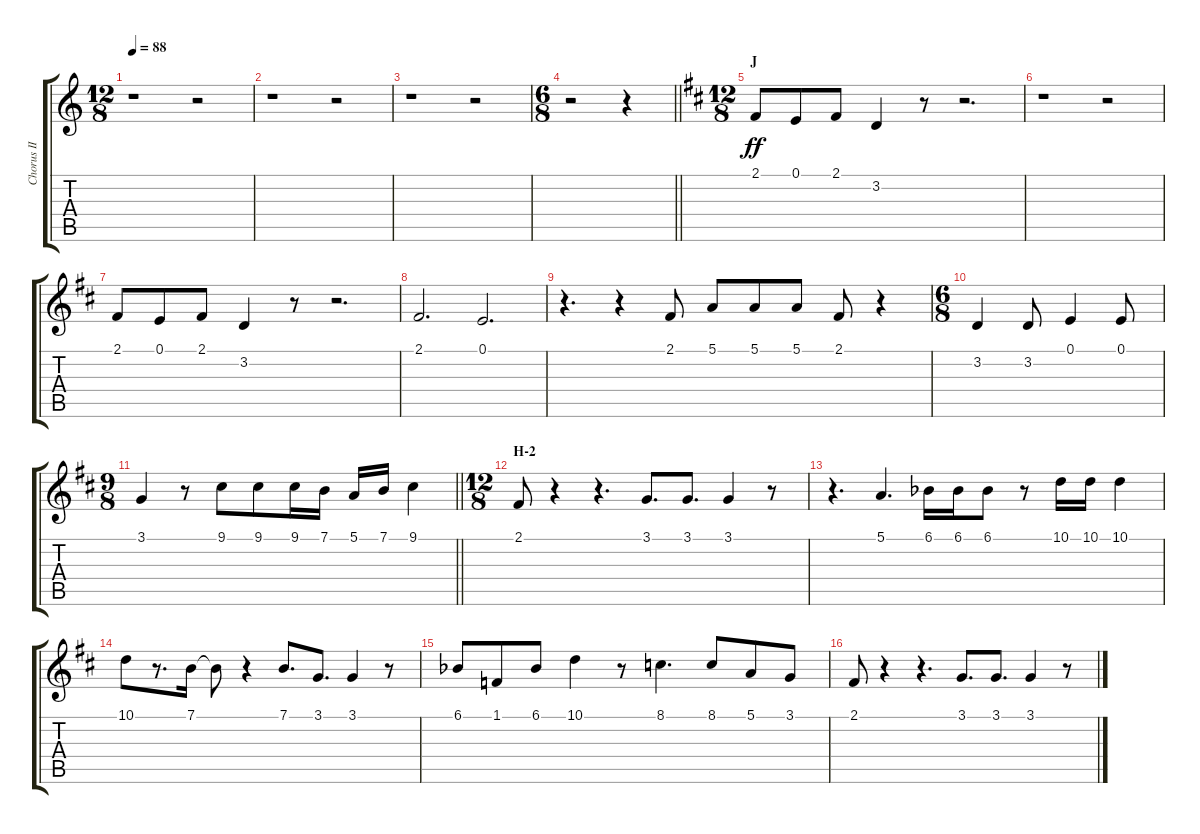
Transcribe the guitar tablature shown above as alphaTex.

\track ("Chorus II" "Chorus II") {instrument voiceoohs}
\staff {score tabs}
\tuning (E4 B3 G3 D3 A2 E2) {hide}
\ts (12 8)
\tempo 88
\clef g2
\ks c
r.1{dy ff} r.2 |
r.1 r.2 |
r.1 r.2 |
\ts (6 8)
\barLineRight lightlight
r.2 r.4 |
\ts (12 8)
\section ("" "J")
\ks d
2.1.8 0.1.8 2.1.8 3.2.4 r.8 r.2{d} |
r.1 r.2 |
2.1.8 0.1.8 2.1.8 3.2.4 r.8 r.2{d} |
2.1.2{d} 0.1.2{d} |
r.4{d} r.4 2.1.8 5.1.8 5.1.8 5.1.8 2.1.8 r.4 |
\ts (6 8)
3.2.4 3.2.8 0.1.4 0.1.8 |
\ts (9 8)
\barLineRight lightlight
3.1.4 r.8 9.1.8 9.1.8 9.1.16 7.1.16 5.1.16 7.1.16 9.1.4 |
\ts (12 8)
\section ("" "H-2")
2.1.8 r.4 r.4{d} 3.1.8{d} 3.1.8{d} 3.1.4 r.8 |
r.4{d} 5.1.4{d} 6.1{acc b}.16 6.1{acc b}.16 6.1{acc b}.8 r.8 10.1.16 10.1.16 10.1.4 |
10.1.8 r.8{d} 7.1.16 7.1{t}.8 r.4 7.1.8{d} 3.1.8{d} 3.1.4 r.8 |
6.1{acc b}.8 1.1.8 6.1{acc b}.8 10.1.4 r.8 8.1.4{d} 8.1.8 5.1.8 3.1.8 |
2.1.8 r.4 r.4{d} 3.1.8{d} 3.1.8{d} 3.1.4 r.8
